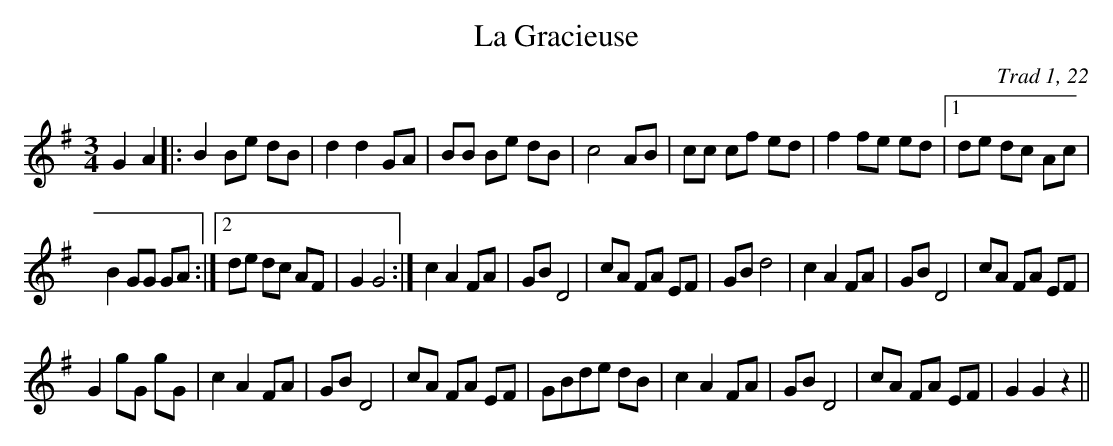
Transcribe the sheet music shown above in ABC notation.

X:1
T:La Gracieuse
C:Trad 1, 22
M:3/4
L:1/8
K:G
G2 A2|:B2 Be dB|d2d2GA|BB Be dB|c4 AB|\
cc cf ed|f2 fe ed|1 de dc Ac|
B2 GG GA:|2 de dc AF|G2G4:|\
c2 A2 FA| GB D4|cA FA EF|GB d4|\
c2 A2 FA| GB D4|cA FA EF|
G2 gG gG|c2 A2 FA| GB D4|cA FA EF|GBde dB|\
c2 A2 FA| GB D4|cA FA EF|G2 G2 z2||**
